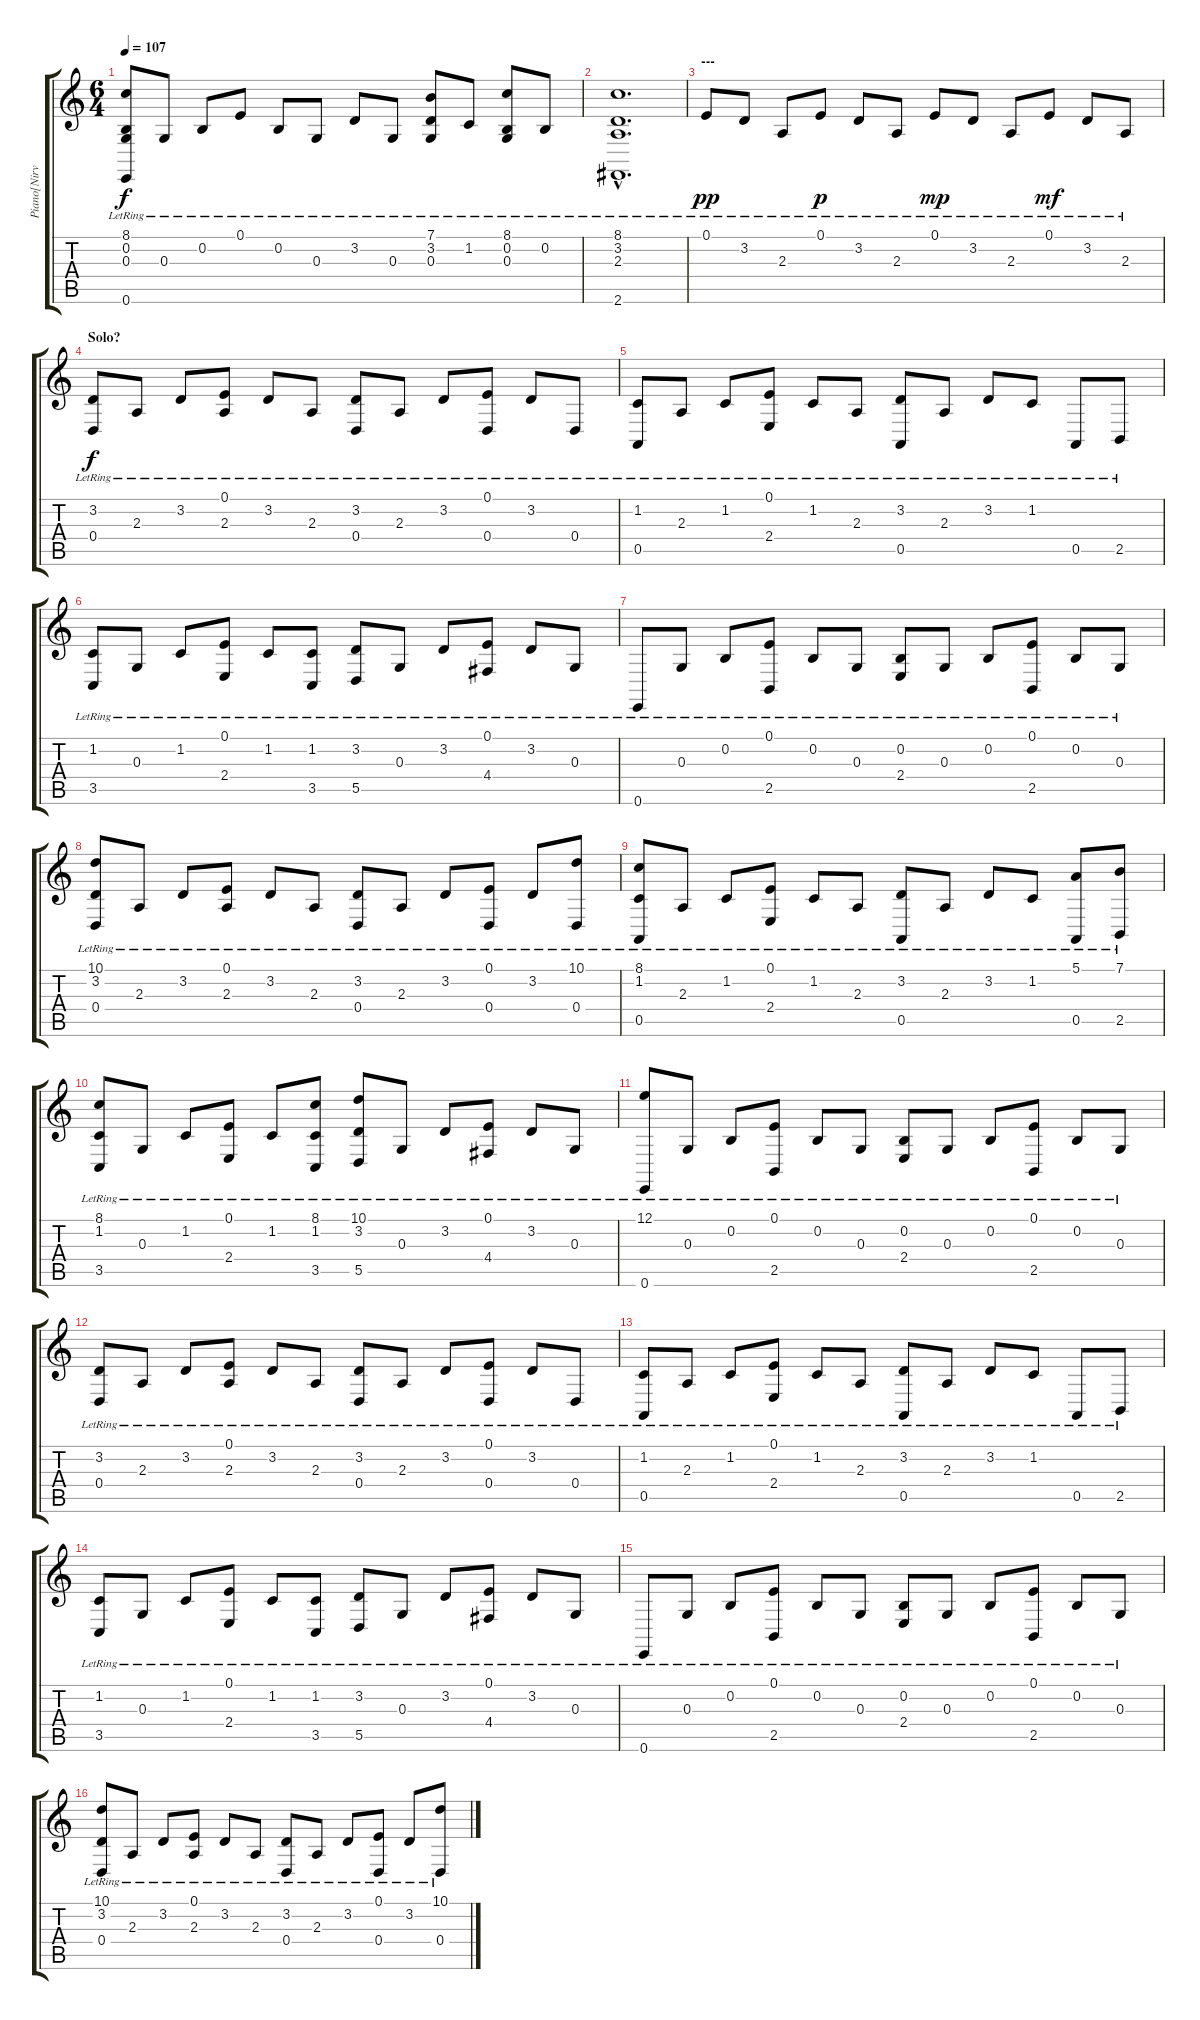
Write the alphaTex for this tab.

\track ("Piano[Nirvana]" "Piano[Nirv") {instrument acousticgrandpiano}
\staff {score tabs}
\tuning (E4 B3 G3 D3 A2 E2) {hide}
\ts (6 4)
\tempo 107
\clef g2
\ks c
(8.1{lr} 0.2{lr} 0.3{lr} 0.6{lr}).8{dy f} 0.3{lr}.8 0.2{lr}.8 0.1{lr}.8 0.2{lr}.8 0.3{lr}.8 3.2{lr}.8 0.3{lr}.8 (7.1{lr} 3.2{lr} 0.3{lr}).8 1.2{lr}.8 (8.1{lr} 0.2{lr} 0.3{lr}).8 0.2{lr}.8 |
(8.1{hac lr} 3.2{hac lr} 2.3{hac lr} 2.6{hac lr}).1{d} |
\section ("" "---")
0.1{lr}.8{dy pp} 3.2{lr}.8 2.3{lr}.8 0.1{lr}.8{dy p} 3.2{lr}.8 2.3{lr}.8 0.1{lr}.8{dy mp} 3.2{lr}.8 2.3{lr}.8 0.1{lr}.8{dy mf} 3.2{lr}.8 2.3{lr}.8 |
\section ("" "Solo?")
(3.2{lr} 0.4{lr}).8{dy f} 2.3{lr}.8 3.2{lr}.8 (0.1{lr} 2.3{lr}).8 3.2{lr}.8 2.3{lr}.8 (3.2{lr} 0.4{lr}).8 2.3{lr}.8 3.2{lr}.8 (0.1{lr} 0.4{lr}).8 3.2{lr}.8 0.4{lr}.8 |
(1.2{lr} 0.5{lr}).8 2.3{lr}.8 1.2{lr}.8 (0.1{lr} 2.4{lr}).8 1.2{lr}.8 2.3{lr}.8 (3.2{lr} 0.5{lr}).8 2.3{lr}.8 3.2{lr}.8 1.2{lr}.8 0.5{lr}.8 2.5{lr}.8 |
(1.2{lr} 3.5{lr}).8 0.3{lr}.8 1.2{lr}.8 (0.1{lr} 2.4{lr}).8 1.2{lr}.8 (1.2{lr} 3.5{lr}).8 (3.2{lr} 5.5{lr}).8 0.3{lr}.8 3.2{lr}.8 (0.1{lr} 4.4{lr}).8 3.2{lr}.8 0.3{lr}.8 |
0.6{lr}.8 0.3{lr}.8 0.2{lr}.8 (0.1{lr} 2.5{lr}).8 0.2{lr}.8 0.3{lr}.8 (0.2{lr} 2.4{lr}).8 0.3{lr}.8 0.2{lr}.8 (0.1{lr} 2.5{lr}).8 0.2{lr}.8 0.3{lr}.8 |
(10.1{lr} 3.2{lr} 0.4{lr}).8 2.3{lr}.8 3.2{lr}.8 (0.1{lr} 2.3{lr}).8 3.2{lr}.8 2.3{lr}.8 (3.2{lr} 0.4{lr}).8 2.3{lr}.8 3.2{lr}.8 (0.1{lr} 0.4{lr}).8 3.2{lr}.8 (10.1{lr} 0.4{lr}).8 |
(8.1{lr} 1.2{lr} 0.5{lr}).8 2.3{lr}.8 1.2{lr}.8 (0.1{lr} 2.4{lr}).8 1.2{lr}.8 2.3{lr}.8 (3.2{lr} 0.5{lr}).8 2.3{lr}.8 3.2{lr}.8 1.2{lr}.8 (5.1{lr} 0.5{lr}).8 (7.1{lr} 2.5{lr}).8 |
(8.1{lr} 1.2{lr} 3.5{lr}).8 0.3{lr}.8 1.2{lr}.8 (0.1{lr} 2.4{lr}).8 1.2{lr}.8 (8.1{lr} 1.2{lr} 3.5{lr}).8 (10.1{lr} 3.2{lr} 5.5{lr}).8 0.3{lr}.8 3.2{lr}.8 (0.1{lr} 4.4{lr}).8 3.2{lr}.8 0.3{lr}.8 |
(12.1{lr} 0.6{lr}).8 0.3{lr}.8 0.2{lr}.8 (0.1{lr} 2.5{lr}).8 0.2{lr}.8 0.3{lr}.8 (0.2{lr} 2.4{lr}).8 0.3{lr}.8 0.2{lr}.8 (0.1{lr} 2.5{lr}).8 0.2{lr}.8 0.3{lr}.8 |
(3.2{lr} 0.4{lr}).8 2.3{lr}.8 3.2{lr}.8 (0.1{lr} 2.3{lr}).8 3.2{lr}.8 2.3{lr}.8 (3.2{lr} 0.4{lr}).8 2.3{lr}.8 3.2{lr}.8 (0.1{lr} 0.4{lr}).8 3.2{lr}.8 0.4{lr}.8 |
(1.2{lr} 0.5{lr}).8 2.3{lr}.8 1.2{lr}.8 (0.1{lr} 2.4{lr}).8 1.2{lr}.8 2.3{lr}.8 (3.2{lr} 0.5{lr}).8 2.3{lr}.8 3.2{lr}.8 1.2{lr}.8 0.5{lr}.8 2.5{lr}.8 |
(1.2{lr} 3.5{lr}).8 0.3{lr}.8 1.2{lr}.8 (0.1{lr} 2.4{lr}).8 1.2{lr}.8 (1.2{lr} 3.5{lr}).8 (3.2{lr} 5.5{lr}).8 0.3{lr}.8 3.2{lr}.8 (0.1{lr} 4.4{lr}).8 3.2{lr}.8 0.3{lr}.8 |
0.6{lr}.8 0.3{lr}.8 0.2{lr}.8 (0.1{lr} 2.5{lr}).8 0.2{lr}.8 0.3{lr}.8 (0.2{lr} 2.4{lr}).8 0.3{lr}.8 0.2{lr}.8 (0.1{lr} 2.5{lr}).8 0.2{lr}.8 0.3{lr}.8 |
(10.1{lr} 3.2{lr} 0.4{lr}).8 2.3{lr}.8 3.2{lr}.8 (0.1{lr} 2.3{lr}).8 3.2{lr}.8 2.3{lr}.8 (3.2{lr} 0.4{lr}).8 2.3{lr}.8 3.2{lr}.8 (0.1{lr} 0.4{lr}).8 3.2{lr}.8 (10.1{lr} 0.4{lr}).8
